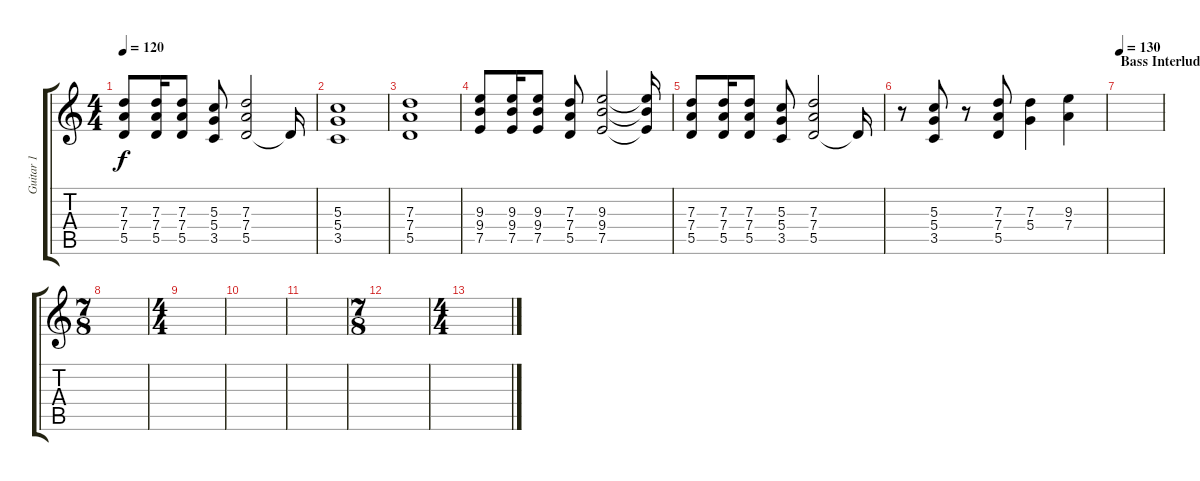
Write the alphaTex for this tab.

\track ("Guitar 1" "Guitar 1") {instrument distortionguitar}
\staff {score tabs}
\tuning (E4 B3 G3 D3 A2 E2) {hide}
\ts (4 4)
\tempo 120
\clef g2
\ks c
(7.3 7.4 5.5).8{dy f} (7.3 7.4 5.5).16 (7.3 7.4 5.5).8 (5.3 5.4 3.5).8 (7.3 7.4 5.5).2 5.5{t}.16 |
(5.3 5.4 3.5).1 |
(7.3 7.4 5.5).1 |
(9.3 9.4 7.5).8 (9.3 9.4 7.5).16 (9.3 9.4 7.5).8 (7.3 7.4 5.5).8 (9.3 9.4 7.5).2 (9.3{t} 9.4{t} 7.5{t}).16 |
(7.3 7.4 5.5).8 (7.3 7.4 5.5).16 (7.3 7.4 5.5).8 (5.3 5.4 3.5).8 (7.3 7.4 5.5).2 5.5{t}.16 |
r.8 (5.3 5.4 3.5).8 r.8 (7.3 7.4 5.5).8 (7.3 5.4).4 (9.3 7.4).4 |
\section ("" "Bass Interlude")
\tempo 130
|
\ts (7 8)
|
\ts (4 4)
|
|
|
\ts (7 8)
|
\ts (4 4)
